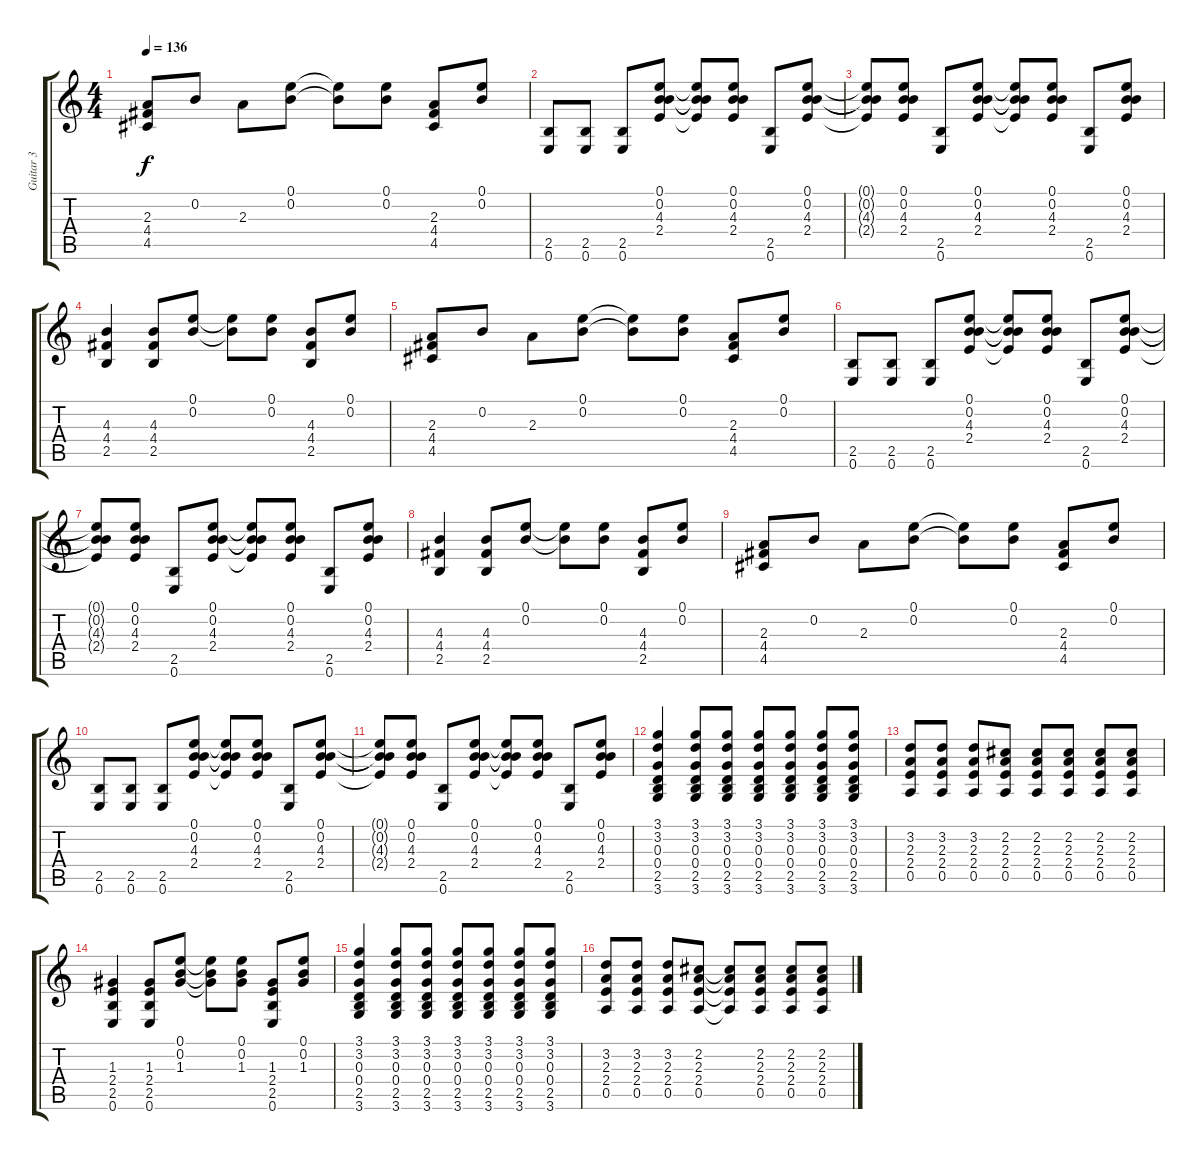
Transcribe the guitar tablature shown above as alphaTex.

\track ("Guitar 3" "Guitar 3") {instrument distortionguitar}
\staff {score tabs}
\tuning (E4 B3 G3 D3 A2 E2) {hide}
\ts (4 4)
\tempo 136
\clef g2
\ks c
(2.3 4.4 4.5).8{dy f} 0.2.8 2.3.8 (0.1 0.2).8 (0.1{t} 0.2{t}).8 (0.1 0.2).8 (2.3 4.4 4.5).8 (0.1 0.2).8 |
(2.5 0.6).8 (2.5 0.6).8 (2.5 0.6).8 (0.1 0.2 4.3 2.4).8 (0.1{t} 0.2{t} 4.3{t} 2.4{t}).8 (0.1 0.2 4.3 2.4).8 (2.5 0.6).8 (0.1 0.2 4.3 2.4).8 |
(0.1{t} 0.2{t} 4.3{t} 2.4{t}).8 (0.1 0.2 4.3 2.4).8 (2.5 0.6).8 (0.1 0.2 4.3 2.4).8 (0.1{t} 0.2{t} 4.3{t} 2.4{t}).8 (0.1 0.2 4.3 2.4).8 (2.5 0.6).8 (0.1 0.2 4.3 2.4).8 |
(4.3 4.4 2.5).4 (4.3 4.4 2.5).8 (0.1 0.2).8 (0.1{t} 0.2{t}).8 (0.1 0.2).8 (4.3 4.4 2.5).8 (0.1 0.2).8 |
(2.3 4.4 4.5).8 0.2.8 2.3.8 (0.1 0.2).8 (0.1{t} 0.2{t}).8 (0.1 0.2).8 (2.3 4.4 4.5).8 (0.1 0.2).8 |
(2.5 0.6).8 (2.5 0.6).8 (2.5 0.6).8 (0.1 0.2 4.3 2.4).8 (0.1{t} 0.2{t} 4.3{t} 2.4{t}).8 (0.1 0.2 4.3 2.4).8 (2.5 0.6).8 (0.1 0.2 4.3 2.4).8 |
(0.1{t} 0.2{t} 4.3{t} 2.4{t}).8 (0.1 0.2 4.3 2.4).8 (2.5 0.6).8 (0.1 0.2 4.3 2.4).8 (0.1{t} 0.2{t} 4.3{t} 2.4{t}).8 (0.1 0.2 4.3 2.4).8 (2.5 0.6).8 (0.1 0.2 4.3 2.4).8 |
(4.3 4.4 2.5).4 (4.3 4.4 2.5).8 (0.1 0.2).8 (0.1{t} 0.2{t}).8 (0.1 0.2).8 (4.3 4.4 2.5).8 (0.1 0.2).8 |
(2.3 4.4 4.5).8 0.2.8 2.3.8 (0.1 0.2).8 (0.1{t} 0.2{t}).8 (0.1 0.2).8 (2.3 4.4 4.5).8 (0.1 0.2).8 |
(2.5 0.6).8 (2.5 0.6).8 (2.5 0.6).8 (0.1 0.2 4.3 2.4).8 (0.1{t} 0.2{t} 4.3{t} 2.4{t}).8 (0.1 0.2 4.3 2.4).8 (2.5 0.6).8 (0.1 0.2 4.3 2.4).8 |
(0.1{t} 0.2{t} 4.3{t} 2.4{t}).8 (0.1 0.2 4.3 2.4).8 (2.5 0.6).8 (0.1 0.2 4.3 2.4).8 (0.1{t} 0.2{t} 4.3{t} 2.4{t}).8 (0.1 0.2 4.3 2.4).8 (2.5 0.6).8 (0.1 0.2 4.3 2.4).8 |
(3.1 3.2 0.3 0.4 2.5 3.6).4 (3.1 3.2 0.3 0.4 2.5 3.6).8 (3.1 3.2 0.3 0.4 2.5 3.6).8 (3.1 3.2 0.3 0.4 2.5 3.6).8 (3.1 3.2 0.3 0.4 2.5 3.6).8 (3.1 3.2 0.3 0.4 2.5 3.6).8 (3.1 3.2 0.3 0.4 2.5 3.6).8 |
(3.2 2.3 2.4 0.5).8 (3.2 2.3 2.4 0.5).8 (3.2 2.3 2.4 0.5).8 (2.2 2.3 2.4 0.5).8 (2.2 2.3 2.4 0.5).8 (2.2 2.3 2.4 0.5).8 (2.2 2.3 2.4 0.5).8 (2.2 2.3 2.4 0.5).8 |
(1.3 2.4 2.5 0.6).4 (1.3 2.4 2.5 0.6).8 (0.1 0.2 1.3).8 (0.1{t} 0.2{t} 1.3{t}).8 (0.1 0.2 1.3).8 (1.3 2.4 2.5 0.6).8 (0.1 0.2 1.3).8 |
(3.1 3.2 0.3 0.4 2.5 3.6).4 (3.1 3.2 0.3 0.4 2.5 3.6).8 (3.1 3.2 0.3 0.4 2.5 3.6).8 (3.1 3.2 0.3 0.4 2.5 3.6).8 (3.1 3.2 0.3 0.4 2.5 3.6).8 (3.1 3.2 0.3 0.4 2.5 3.6).8 (3.1 3.2 0.3 0.4 2.5 3.6).8 |
(3.2 2.3 2.4 0.5).8 (3.2 2.3 2.4 0.5).8 (3.2 2.3 2.4 0.5).8 (2.2 2.3 2.4 0.5).8 (2.2{t} 2.3{t} 2.4{t} 0.5{t}).8 (2.2 2.3 2.4 0.5).8 (2.2 2.3 2.4 0.5).8 (2.2 2.3 2.4 0.5).8
